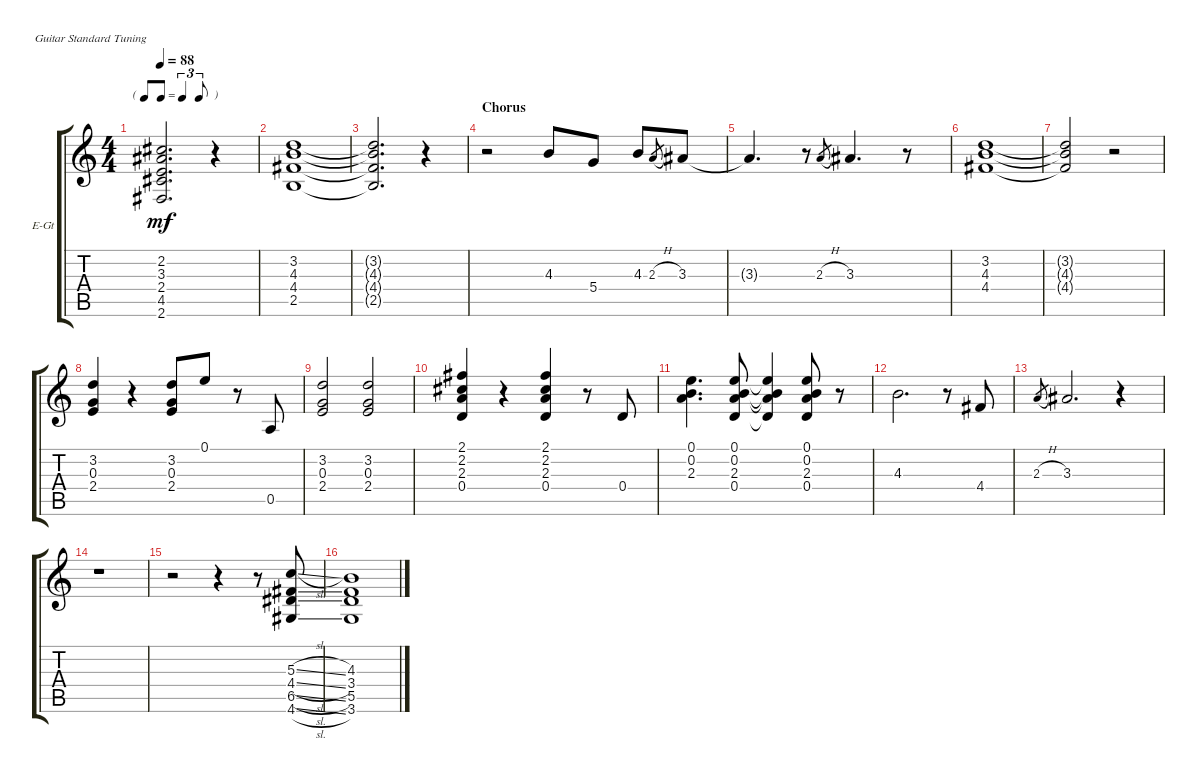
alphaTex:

\defaultSystemsLayout 4
\bracketExtendMode groupsimilarinstruments
\firstSystemTrackNameOrientation horizontal
\otherSystemsTrackNameOrientation horizontal
\track ("Electric Guitar" "E-Gt") {instrument electricguitarclean}
\staff {score tabs}
\tuning (E4 B3 G3 D3 A2 E2)
\ts (4 4)
\tf triplet8th
\tempo 88
\clef g2
\ks c
(2.2 3.3 2.4 4.5 2.6).2{d dy mf} r.4 |
(2.5 4.4 4.3 3.2).1 |
(3.2{t} 4.3{t} 4.4{t} 2.5{t}).2{d} r.4 |
\section ("" "Chorus")
r.2 4.3.8 5.4.8 4.3.8 2.3{h}.8{gr} 3.3.8 |
3.3{t}.4{d} r.8 2.3{h}.8{gr} 3.3.4{d} r.8 |
(4.4 4.3 3.2).1 |
(3.2{t} 4.3{t} 4.4{t}).2 r.2 |
(2.4 0.3 3.2).4 r.4 (3.2 0.3 2.4).8 0.1.8 r.8 0.5.8 |
(2.4 0.3 3.2).2 (3.2 0.3 2.4).2 |
(0.4 2.3 2.2 2.1).4 r.4 (2.1 2.2 2.3 0.4).4 r.8 0.4.8 |
(2.3 0.2 0.1).4{d} (0.1 0.2 2.3 0.4).8 (2.3{t} 0.4{t} 0.2{t} 0.1{t}).4 (0.1 0.2 2.3 0.4).8 r.8 |
4.3.2{d} r.8 4.4.8 |
2.3{h}.8{gr} 3.3.2{d} r.4 |
r.1 |
r.2 r.4 r.8 (4.6{sl} 6.5{sl} 4.4{sl} 5.3{sl}).8 |
(3.6 5.5 3.4 4.3).1
